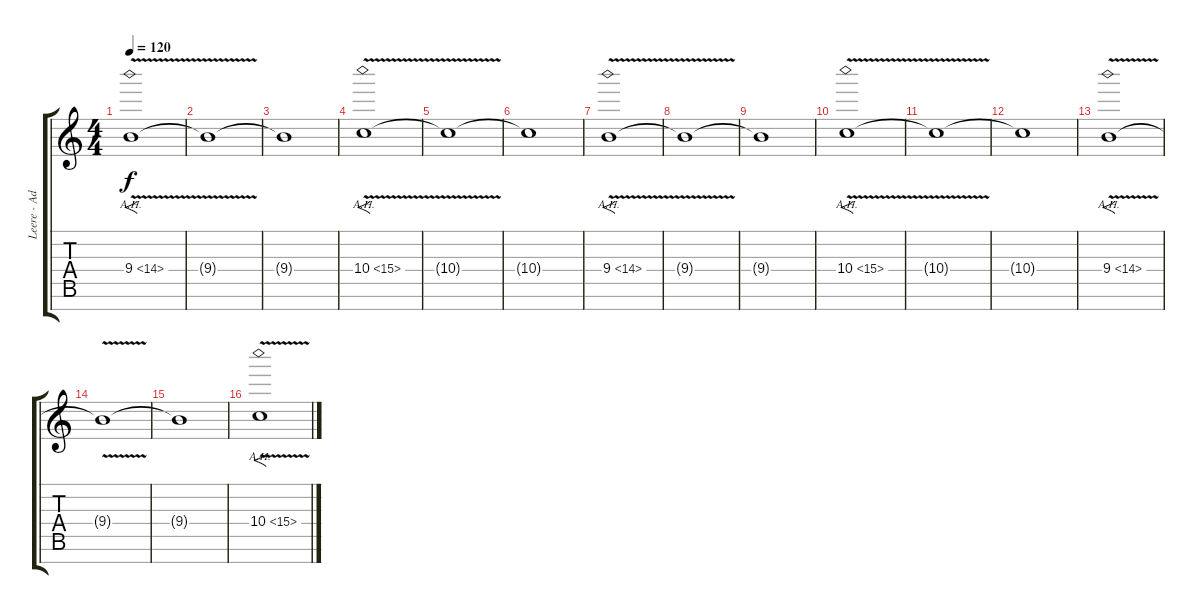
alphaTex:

\track ("Leere - Additional Guitar" "Leere - Ad") {instrument distortionguitar}
\staff {score tabs}
\tuning (E4 B3 G3 D3 A2 E2 B1) {hide}
\ts (4 4)
\tempo 120
\clef g2
\ks c
9.4{ah 5 v}.1{f dy f} |
9.4{t}.1 |
9.4{t}.1 |
10.4{ah 5 v}.1{f} |
10.4{t}.1 |
10.4{t}.1 |
9.4{ah 5 v}.1{f} |
9.4{t}.1 |
9.4{t}.1 |
10.4{ah 5 v}.1{f} |
10.4{t}.1 |
10.4{t}.1 |
9.4{ah 5 v}.1{f} |
9.4{t}.1 |
9.4{t}.1 |
10.4{ah 5 v}.1{f}
